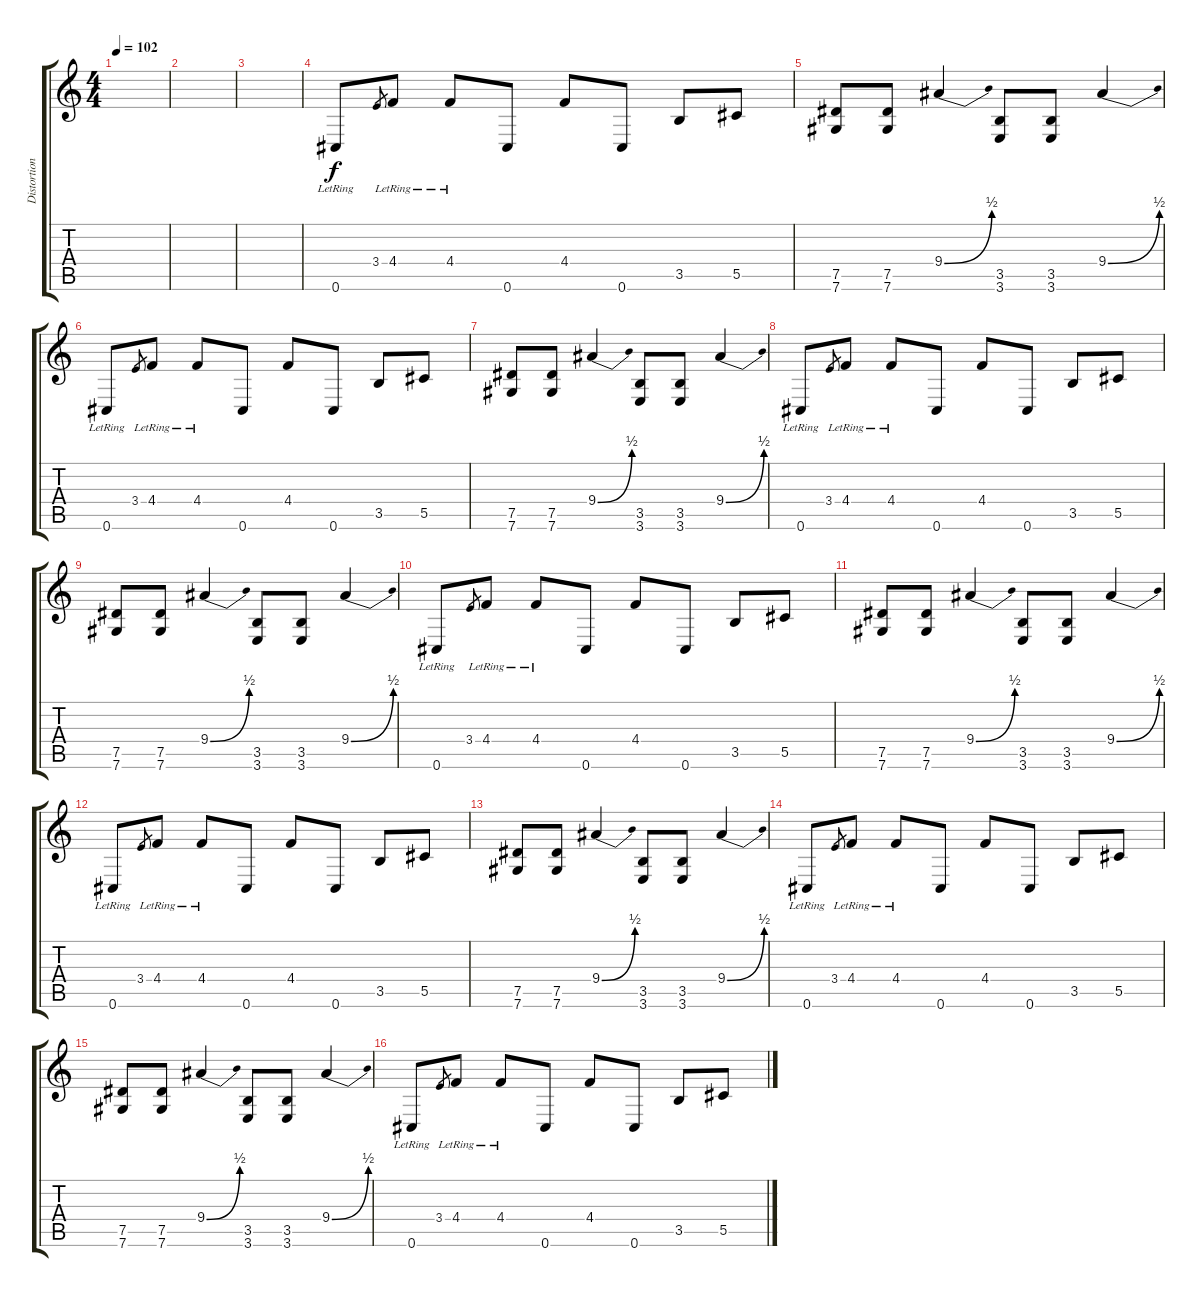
\track ("Distortion" "Distortion") {instrument distortionguitar}
\staff {score tabs}
\tuning (Eb4 Bb3 Gb3 Db3 Ab2 Db2) {hide}
\ts (4 4)
\tempo 102
\clef g2
\ks c
|
|
|
0.6{lr}.8 3.4.8{gr} 4.4{lr}.8 4.4{lr}.8 0.6.8 4.4.8 0.6.8 3.5.8 5.5.8 |
(7.5 7.6).8 (7.5 7.6).8 9.4{be (bend 0 0 60 2)}.4 (3.5 3.6).8 (3.5 3.6).8 9.4{be (bend 0 0 60 2)}.4 |
0.6{lr}.8 3.4.8{gr} 4.4{lr}.8 4.4{lr}.8 0.6.8 4.4.8 0.6.8 3.5.8 5.5.8 |
(7.5 7.6).8 (7.5 7.6).8 9.4{be (bend 0 0 60 2)}.4 (3.5 3.6).8 (3.5 3.6).8 9.4{be (bend 0 0 60 2)}.4 |
0.6{lr}.8 3.4.8{gr} 4.4{lr}.8 4.4{lr}.8 0.6.8 4.4.8 0.6.8 3.5.8 5.5.8 |
(7.5 7.6).8 (7.5 7.6).8 9.4{be (bend 0 0 60 2)}.4 (3.5 3.6).8 (3.5 3.6).8 9.4{be (bend 0 0 60 2)}.4 |
0.6{lr}.8 3.4.8{gr} 4.4{lr}.8 4.4{lr}.8 0.6.8 4.4.8 0.6.8 3.5.8 5.5.8 |
(7.5 7.6).8 (7.5 7.6).8 9.4{be (bend 0 0 60 2)}.4 (3.5 3.6).8 (3.5 3.6).8 9.4{be (bend 0 0 60 2)}.4 |
0.6{lr}.8 3.4.8{gr} 4.4{lr}.8 4.4{lr}.8 0.6.8 4.4.8 0.6.8 3.5.8 5.5.8 |
(7.5 7.6).8 (7.5 7.6).8 9.4{be (bend 0 0 60 2)}.4 (3.5 3.6).8 (3.5 3.6).8 9.4{be (bend 0 0 60 2)}.4 |
0.6{lr}.8 3.4.8{gr} 4.4{lr}.8 4.4{lr}.8 0.6.8 4.4.8 0.6.8 3.5.8 5.5.8 |
(7.5 7.6).8 (7.5 7.6).8 9.4{be (bend 0 0 60 2)}.4 (3.5 3.6).8 (3.5 3.6).8 9.4{be (bend 0 0 60 2)}.4 |
0.6{lr}.8 3.4.8{gr} 4.4{lr}.8 4.4{lr}.8 0.6.8 4.4.8 0.6.8 3.5.8 5.5.8
